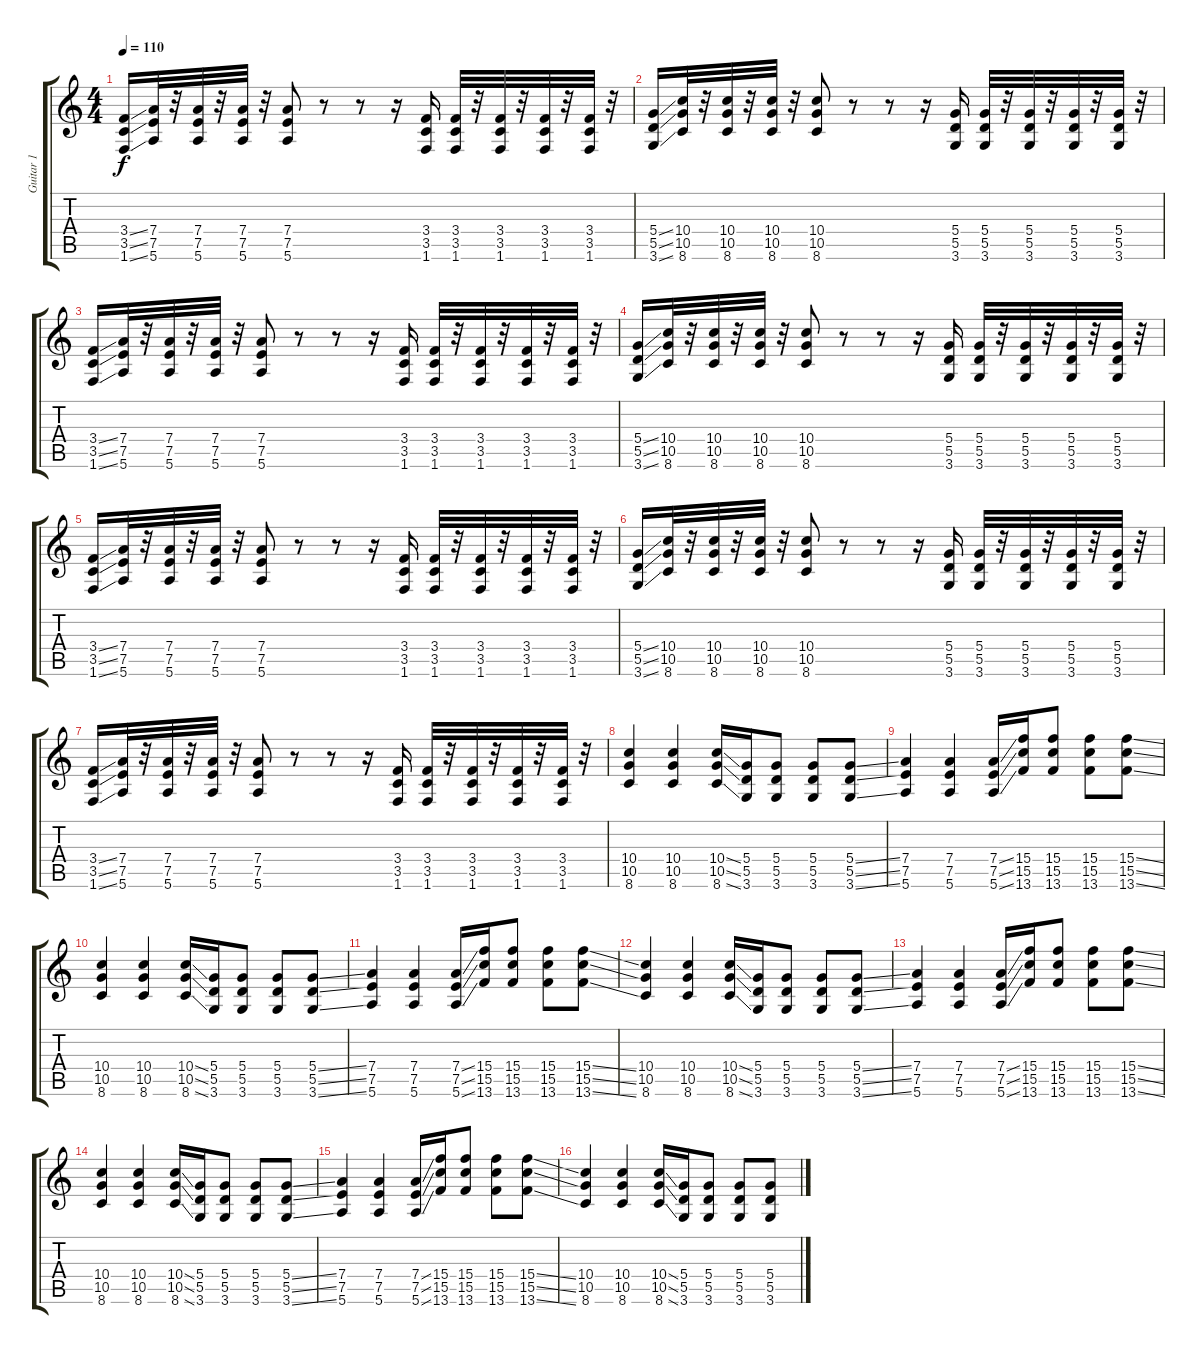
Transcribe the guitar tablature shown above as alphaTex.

\track ("Guitar 1" "Guitar 1") {instrument overdrivenguitar}
\staff {score tabs}
\tuning (E4 B3 G3 D3 A2 E2) {hide}
\ts (4 4)
\tempo 110
\clef g2
\ks c
(3.4{ss} 3.5{ss} 1.6{ss}).16{dy f} (7.4 7.5 5.6).32 r.32 (7.4 7.5 5.6).32 r.32 (7.4 7.5 5.6).32 r.32 (7.4 7.5 5.6).8 r.8 r.8 r.16 (3.4 3.5 1.6).16 (3.4 3.5 1.6).32 r.32 (3.4 3.5 1.6).32 r.32 (3.4 3.5 1.6).32 r.32 (3.4 3.5 1.6).32 r.32 |
(5.4{ss} 5.5{ss} 3.6{ss}).16 (10.4 10.5 8.6).32 r.32 (10.4 10.5 8.6).32 r.32 (10.4 10.5 8.6).32 r.32 (10.4 10.5 8.6).8 r.8 r.8 r.16 (5.4 5.5 3.6).16 (5.4 5.5 3.6).32 r.32 (5.4 5.5 3.6).32 r.32 (5.4 5.5 3.6).32 r.32 (5.4 5.5 3.6).32 r.32 |
(3.4{ss} 3.5{ss} 1.6{ss}).16 (7.4 7.5 5.6).32 r.32 (7.4 7.5 5.6).32 r.32 (7.4 7.5 5.6).32 r.32 (7.4 7.5 5.6).8 r.8 r.8 r.16 (3.4 3.5 1.6).16 (3.4 3.5 1.6).32 r.32 (3.4 3.5 1.6).32 r.32 (3.4 3.5 1.6).32 r.32 (3.4 3.5 1.6).32 r.32 |
(5.4{ss} 5.5{ss} 3.6{ss}).16 (10.4 10.5 8.6).32 r.32 (10.4 10.5 8.6).32 r.32 (10.4 10.5 8.6).32 r.32 (10.4 10.5 8.6).8 r.8 r.8 r.16 (5.4 5.5 3.6).16 (5.4 5.5 3.6).32 r.32 (5.4 5.5 3.6).32 r.32 (5.4 5.5 3.6).32 r.32 (5.4 5.5 3.6).32 r.32 |
(3.4{ss} 3.5{ss} 1.6{ss}).16 (7.4 7.5 5.6).32 r.32 (7.4 7.5 5.6).32 r.32 (7.4 7.5 5.6).32 r.32 (7.4 7.5 5.6).8 r.8 r.8 r.16 (3.4 3.5 1.6).16 (3.4 3.5 1.6).32 r.32 (3.4 3.5 1.6).32 r.32 (3.4 3.5 1.6).32 r.32 (3.4 3.5 1.6).32 r.32 |
(5.4{ss} 5.5{ss} 3.6{ss}).16 (10.4 10.5 8.6).32 r.32 (10.4 10.5 8.6).32 r.32 (10.4 10.5 8.6).32 r.32 (10.4 10.5 8.6).8 r.8 r.8 r.16 (5.4 5.5 3.6).16 (5.4 5.5 3.6).32 r.32 (5.4 5.5 3.6).32 r.32 (5.4 5.5 3.6).32 r.32 (5.4 5.5 3.6).32 r.32 |
(3.4{ss} 3.5{ss} 1.6{ss}).16 (7.4 7.5 5.6).32 r.32 (7.4 7.5 5.6).32 r.32 (7.4 7.5 5.6).32 r.32 (7.4 7.5 5.6).8 r.8 r.8 r.16 (3.4 3.5 1.6).16 (3.4 3.5 1.6).32 r.32 (3.4 3.5 1.6).32 r.32 (3.4 3.5 1.6).32 r.32 (3.4 3.5 1.6).32 r.32 |
(10.4 10.5 8.6).4 (10.4 10.5 8.6).4 (10.4{ss} 10.5{ss} 8.6{ss}).16 (5.4 5.5 3.6).16 (5.4 5.5 3.6).8 (5.4 5.5 3.6).8 (5.4{ss} 5.5{ss} 3.6{ss}).8 |
(7.4 7.5 5.6).4 (7.4 7.5 5.6).4 (7.4{ss} 7.5{ss} 5.6{ss}).16 (15.4 15.5 13.6).16 (15.4 15.5 13.6).8 (15.4 15.5 13.6).8 (15.4{ss} 15.5{ss} 13.6{ss}).8 |
(10.4 10.5 8.6).4 (10.4 10.5 8.6).4 (10.4{ss} 10.5{ss} 8.6{ss}).16 (5.4 5.5 3.6).16 (5.4 5.5 3.6).8 (5.4 5.5 3.6).8 (5.4{ss} 5.5{ss} 3.6{ss}).8 |
(7.4 7.5 5.6).4 (7.4 7.5 5.6).4 (7.4{ss} 7.5{ss} 5.6{ss}).16 (15.4 15.5 13.6).16 (15.4 15.5 13.6).8 (15.4 15.5 13.6).8 (15.4{ss} 15.5{ss} 13.6{ss}).8 |
(10.4 10.5 8.6).4 (10.4 10.5 8.6).4 (10.4{ss} 10.5{ss} 8.6{ss}).16 (5.4 5.5 3.6).16 (5.4 5.5 3.6).8 (5.4 5.5 3.6).8 (5.4{ss} 5.5{ss} 3.6{ss}).8 |
(7.4 7.5 5.6).4 (7.4 7.5 5.6).4 (7.4{ss} 7.5{ss} 5.6{ss}).16 (15.4 15.5 13.6).16 (15.4 15.5 13.6).8 (15.4 15.5 13.6).8 (15.4{ss} 15.5{ss} 13.6{ss}).8 |
(10.4 10.5 8.6).4 (10.4 10.5 8.6).4 (10.4{ss} 10.5{ss} 8.6{ss}).16 (5.4 5.5 3.6).16 (5.4 5.5 3.6).8 (5.4 5.5 3.6).8 (5.4{ss} 5.5{ss} 3.6{ss}).8 |
(7.4 7.5 5.6).4 (7.4 7.5 5.6).4 (7.4{ss} 7.5{ss} 5.6{ss}).16 (15.4 15.5 13.6).16 (15.4 15.5 13.6).8 (15.4 15.5 13.6).8 (15.4{ss} 15.5{ss} 13.6{ss}).8 |
(10.4 10.5 8.6).4 (10.4 10.5 8.6).4 (10.4{ss} 10.5{ss} 8.6{ss}).16 (5.4 5.5 3.6).16 (5.4 5.5 3.6).8 (5.4 5.5 3.6).8 (5.4{ss} 5.5{ss} 3.6).8
